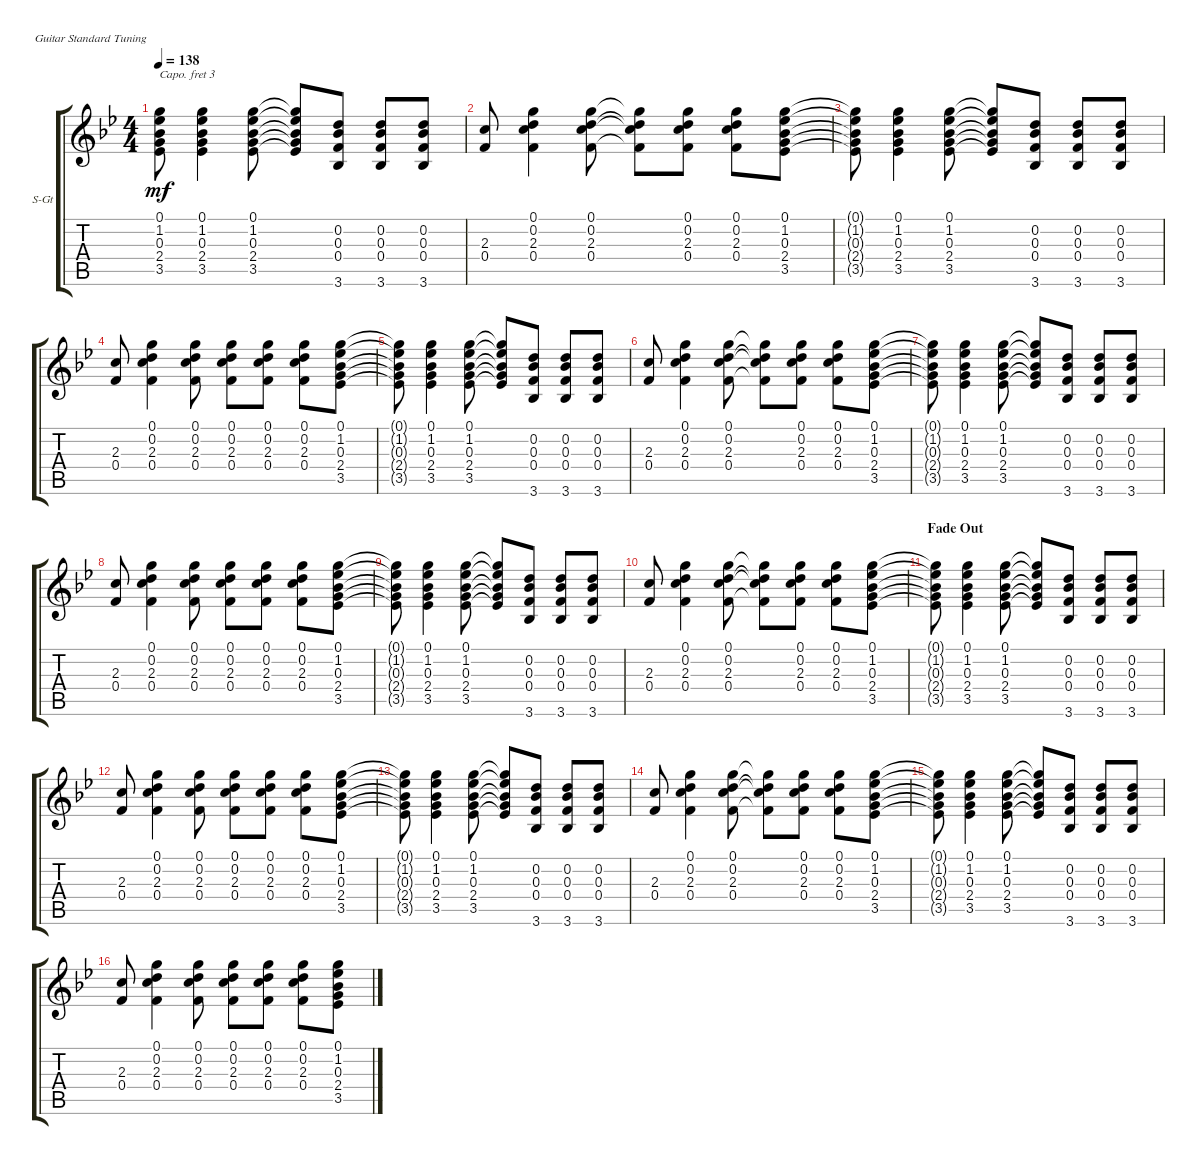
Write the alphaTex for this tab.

\defaultSystemsLayout 4
\bracketExtendMode groupsimilarinstruments
\firstSystemTrackNameOrientation horizontal
\otherSystemsTrackNameOrientation horizontal
\track ("Acoustic Guitar" "S-Gt") {instrument acousticguitarsteel}
\staff {score tabs}
\capo 3
\tuning (E4 B3 G3 D3 A2 E2)
\ts (4 4)
\tempo 138
\clef g2
\ks gminor
(0.1{t} 1.2{t} 0.3{t} 2.4{t} 3.5{t}).8{dy mf} (3.5 2.4 0.3 1.2 0.1).4 (3.5 2.4 0.3 1.2 0.1).8 (3.5{t} 2.4{t} 0.3{t} 1.2{t} 0.1{t}).8 (0.2 0.3 0.4 3.6).8 (0.2 0.3 0.4 3.6).8 (0.2 0.4 0.3 3.6).8 |
(0.4 2.3).8 (0.4 2.3 0.2 0.1).4 (0.4 2.3 0.2 0.1).8 (0.4{t} 2.3{t} 0.2{t} 0.1{t}).8 (0.1 0.2 2.3 0.4).8 (0.4 2.3 0.2 0.1).8 (3.5 2.4 0.3 1.2 0.1).8 |
(0.1{t} 1.2{t} 0.3{t} 2.4{t} 3.5{t}).8 (3.5 2.4 0.3 1.2 0.1).4 (3.5 2.4 0.3 1.2 0.1).8 (3.5{t} 2.4{t} 0.3{t} 1.2{t} 0.1{t}).8 (3.6 0.4 0.3 0.2).8 (0.2 0.3 0.4 3.6).8 (0.2 0.4 0.3 3.6).8 |
(0.4 2.3).8 (0.4 2.3 0.2 0.1).4 (0.4 2.3 0.2 0.1).8 (0.4 2.3 0.2 0.1).8 (0.1 0.2 2.3 0.4).8 (0.4 2.3 0.2 0.1).8 (3.5 2.4 0.3 1.2 0.1).8 |
(0.1{t} 1.2{t} 0.3{t} 2.4{t} 3.5{t}).8 (3.5 2.4 0.3 1.2 0.1).4 (3.5 2.4 0.3 1.2 0.1).8 (3.5{t} 2.4{t} 0.3{t} 1.2{t} 0.1{t}).8 (0.2 0.3 0.4 3.6).8 (0.2 0.3 0.4 3.6).8 (0.2 0.4 0.3 3.6).8 |
(0.4 2.3).8 (0.4 2.3 0.2 0.1).4 (0.4 2.3 0.2 0.1).8 (0.4{t} 2.3{t} 0.2{t} 0.1{t}).8 (0.1 0.2 2.3 0.4).8 (0.4 2.3 0.2 0.1).8 (3.5 2.4 0.3 1.2 0.1).8 |
(0.1{t} 1.2{t} 0.3{t} 2.4{t} 3.5{t}).8 (3.5 2.4 0.3 1.2 0.1).4 (3.5 2.4 0.3 1.2 0.1).8 (3.5{t} 2.4{t} 0.3{t} 1.2{t} 0.1{t}).8 (3.6 0.4 0.3 0.2).8 (0.2 0.3 0.4 3.6).8 (0.2 0.4 0.3 3.6).8 |
(0.4 2.3).8 (0.4 2.3 0.2 0.1).4 (0.4 2.3 0.2 0.1).8 (0.4 2.3 0.2 0.1).8 (0.1 0.2 2.3 0.4).8 (0.4 2.3 0.2 0.1).8 (3.5 2.4 0.3 1.2 0.1).8 |
(0.1{t} 1.2{t} 0.3{t} 2.4{t} 3.5{t}).8 (3.5 2.4 0.3 1.2 0.1).4 (3.5 2.4 0.3 1.2 0.1).8 (3.5{t} 2.4{t} 0.3{t} 1.2{t} 0.1{t}).8 (0.2 0.3 0.4 3.6).8 (0.2 0.3 0.4 3.6).8 (0.2 0.4 0.3 3.6).8 |
(0.4 2.3).8 (0.4 2.3 0.2 0.1).4 (0.4 2.3 0.2 0.1).8 (0.4{t} 2.3{t} 0.2{t} 0.1{t}).8 (0.1 0.2 2.3 0.4).8 (0.4 2.3 0.2 0.1).8 (3.5 2.4 0.3 1.2 0.1).8 |
\section ("" "Fade Out")
(0.1{t} 1.2{t} 0.3{t} 2.4{t} 3.5{t}).8 (3.5 2.4 0.3 1.2 0.1).4 (3.5 2.4 0.3 1.2 0.1).8 (3.5{t} 2.4{t} 0.3{t} 1.2{t} 0.1{t}).8 (3.6 0.4 0.3 0.2).8 (0.2 0.3 0.4 3.6).8 (0.2 0.4 0.3 3.6).8 |
(0.4 2.3).8 (0.4 2.3 0.2 0.1).4 (0.4 2.3 0.2 0.1).8 (0.4 2.3 0.2 0.1).8 (0.1 0.2 2.3 0.4).8 (0.4 2.3 0.2 0.1).8 (3.5 2.4 0.3 1.2 0.1).8 |
(0.1{t} 1.2{t} 0.3{t} 2.4{t} 3.5{t}).8 (3.5 2.4 0.3 1.2 0.1).4 (3.5 2.4 0.3 1.2 0.1).8 (3.5{t} 2.4{t} 0.3{t} 1.2{t} 0.1{t}).8 (0.2 0.3 0.4 3.6).8 (0.2 0.3 0.4 3.6).8 (0.2 0.4 0.3 3.6).8 |
(0.4 2.3).8 (0.4 2.3 0.2 0.1).4 (0.4 2.3 0.2 0.1).8 (0.4{t} 2.3{t} 0.2{t} 0.1{t}).8 (0.1 0.2 2.3 0.4).8 (0.4 2.3 0.2 0.1).8 (3.5 2.4 0.3 1.2 0.1).8 |
(0.1{t} 1.2{t} 0.3{t} 2.4{t} 3.5{t}).8 (3.5 2.4 0.3 1.2 0.1).4 (3.5 2.4 0.3 1.2 0.1).8 (3.5{t} 2.4{t} 0.3{t} 1.2{t} 0.1{t}).8 (3.6 0.4 0.3 0.2).8 (0.2 0.3 0.4 3.6).8 (0.2 0.4 0.3 3.6).8 |
(0.4 2.3).8 (0.4 2.3 0.2 0.1).4 (0.4 2.3 0.2 0.1).8 (0.4 2.3 0.2 0.1).8 (0.1 0.2 2.3 0.4).8 (0.4 2.3 0.2 0.1).8 (3.5 2.4 0.3 1.2 0.1).8
